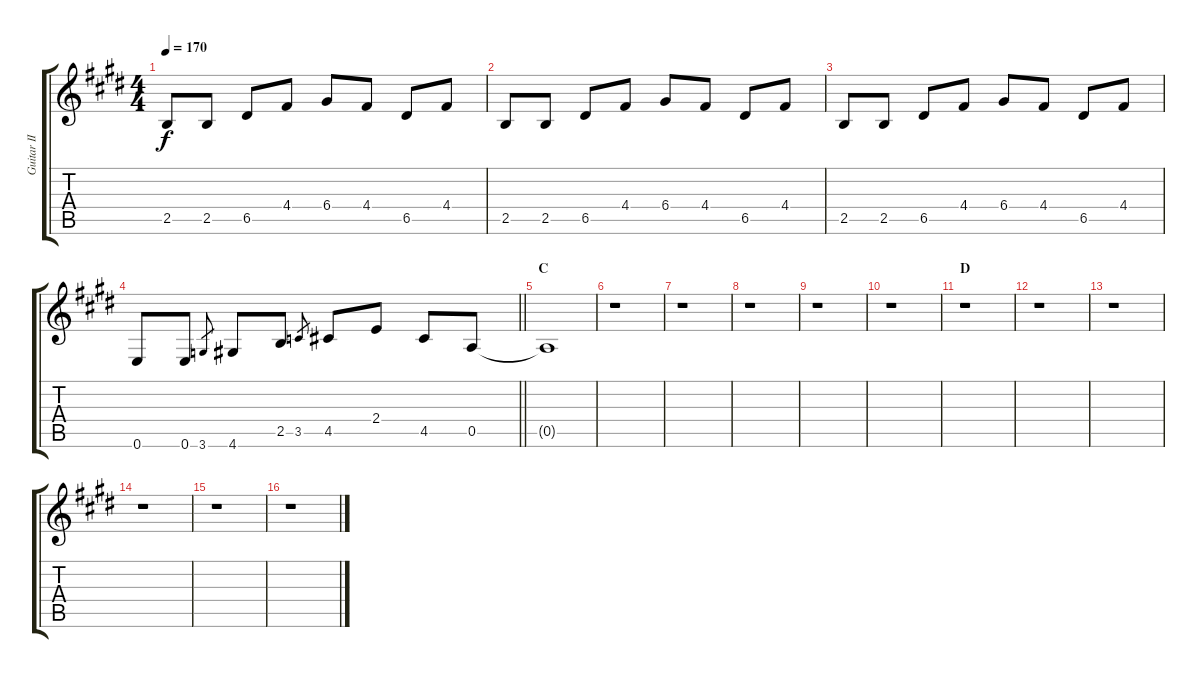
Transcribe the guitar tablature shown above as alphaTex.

\track ("Guitar II [Normal Tuning]" "Guitar II ") {instrument distortionguitar}
\staff {score tabs}
\tuning (E4 B3 G3 D3 A2 E2) {hide}
\ts (4 4)
\tempo 170
\clef g2
\ks e
2.5.8{dy f} 2.5.8 6.5.8 4.4.8 6.4.8 4.4.8 6.5.8 4.4.8 |
2.5.8 2.5.8 6.5.8 4.4.8 6.4.8 4.4.8 6.5.8 4.4.8 |
2.5.8 2.5.8 6.5.8 4.4.8 6.4.8 4.4.8 6.5.8 4.4.8 |
\barLineRight lightlight
0.6.8 0.6.8 3.6.8{gr} 4.6.8 2.5.8 3.5.8{gr} 4.5.8 2.4.8 4.5.8 0.5.8 |
\section ("" "C")
0.5{t}.1 |
r.1 |
r.1 |
r.1 |
r.1 |
r.1 |
\section ("" "D")
r.1 |
r.1 |
r.1 |
r.1 |
r.1 |
r.1
